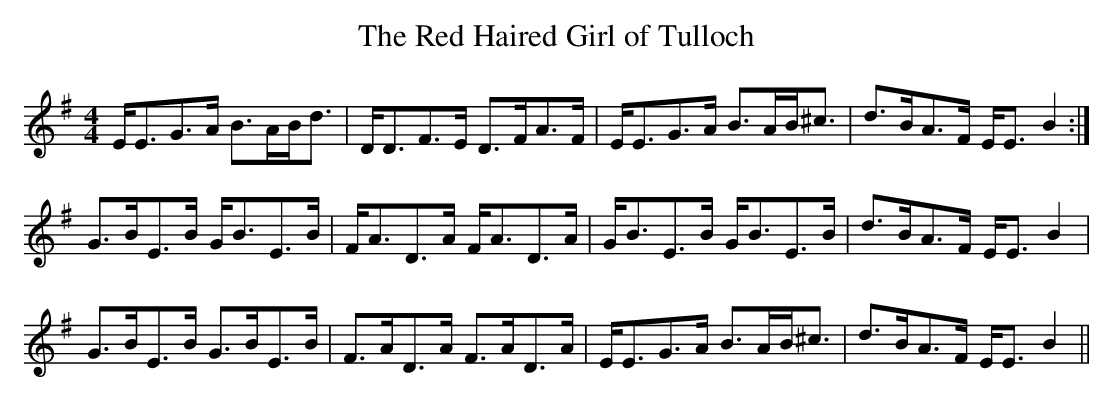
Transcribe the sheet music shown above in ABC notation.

X:1
T:Red Haired Girl of Tulloch, The
M:4/4
L:1/8
K:Em
E<EG>A B>AB<d | D<DF>E D>FA>F | E<EG>A B>AB<^c | d>BA>F E<E B2 :|
G>BE>B G<BE>B | F<AD>A F<AD>A | G<BE>B G<BE>B | d>BA>F E<E B2 |
G>BE>B G>BE>B | F>AD>A F>AD>A | E<EG>A B>AB<^c | d>BA>F E<E B2 ||
